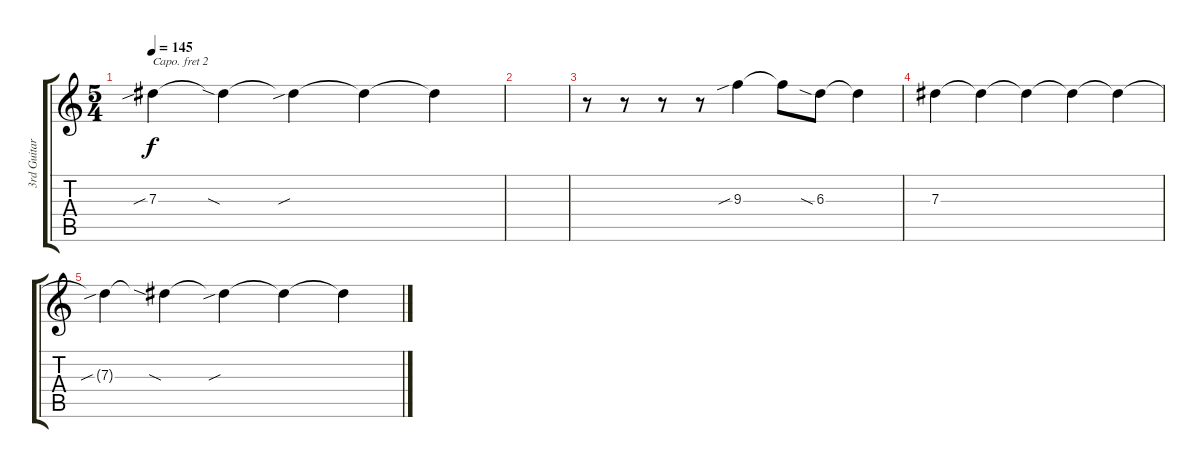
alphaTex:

\track ("3rd Guitar" "3rd Guitar") {instrument electricguitarjazz}
\staff {score tabs}
\capo 2
\tuning (Eb4 Bb3 Gb3 Db3 Bb2 Eb2) {hide}
\ts (5 4)
\tempo 145
\clef g2
\ks c
7.3{sib t}.4{dy f} 7.3{sia t}.4 7.3{sib t}.4 7.3{t}.4 7.3{t}.4 |
|
r.8{volume 9} r.8 r.8 r.8 9.3{sib}.4 9.3{t}.8 6.3{sia}.8 6.3{t}.4 |
7.3.4 7.3{t}.4 7.3{t}.4 7.3{t}.4 7.3{t}.4 |
7.3{sib t}.4 7.3{sia t}.4 7.3{sib t}.4 7.3{t}.4 7.3{t}.4
